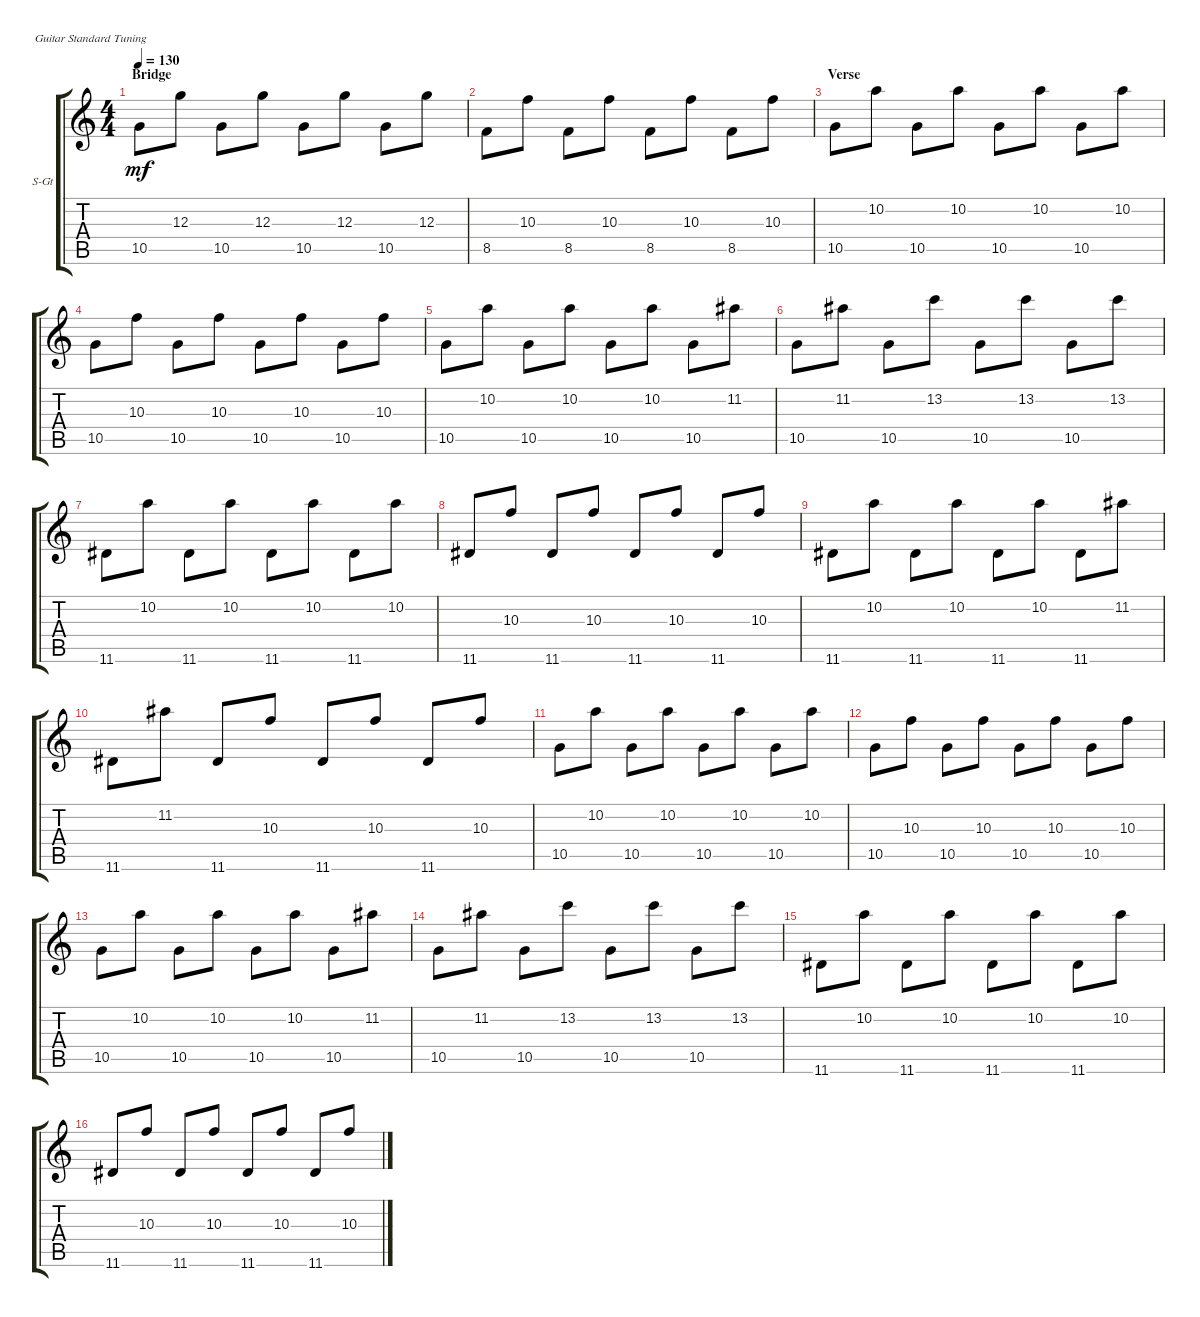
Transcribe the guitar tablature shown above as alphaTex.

\defaultSystemsLayout 4
\bracketExtendMode groupsimilarinstruments
\firstSystemTrackNameOrientation horizontal
\otherSystemsTrackNameOrientation horizontal
\track ("Steel Guitar" "S-Gt") {instrument acousticguitarsteel}
\staff {score tabs}
\tuning (E4 B3 G3 D3 A2 E2)
\ts (4 4)
\section ("" "Bridge")
\tempo 130
\clef g2
\ks c
10.5.8{dy mf} 12.3.8 10.5.8 12.3.8 10.5.8 12.3.8 10.5.8 12.3.8 |
8.5.8 10.3.8 8.5.8 10.3.8 8.5.8 10.3.8 8.5.8 10.3.8 |
\section ("" "Verse")
10.5.8 10.2.8 10.5.8 10.2.8 10.5.8 10.2.8 10.5.8 10.2.8 |
10.5.8 10.3.8 10.5.8 10.3.8 10.5.8 10.3.8 10.5.8 10.3.8 |
10.5.8 10.2.8 10.5.8 10.2.8 10.5.8 10.2.8 10.5.8 11.2.8 |
10.5.8 11.2.8 10.5.8 13.2.8 10.5.8 13.2.8 10.5.8 13.2.8 |
11.6.8 10.2.8 11.6.8 10.2.8 11.6.8 10.2.8 11.6.8 10.2.8 |
11.6.8 10.3.8 11.6.8 10.3.8 11.6.8 10.3.8 11.6.8 10.3.8 |
11.6.8 10.2.8 11.6.8 10.2.8 11.6.8 10.2.8 11.6.8 11.2.8 |
11.6.8 11.2.8 11.6.8 10.3.8 11.6.8 10.3.8 11.6.8 10.3.8 |
10.5.8 10.2.8 10.5.8 10.2.8 10.5.8 10.2.8 10.5.8 10.2.8 |
10.5.8 10.3.8 10.5.8 10.3.8 10.5.8 10.3.8 10.5.8 10.3.8 |
10.5.8 10.2.8 10.5.8 10.2.8 10.5.8 10.2.8 10.5.8 11.2.8 |
10.5.8 11.2.8 10.5.8 13.2.8 10.5.8 13.2.8 10.5.8 13.2.8 |
11.6.8 10.2.8 11.6.8 10.2.8 11.6.8 10.2.8 11.6.8 10.2.8 |
11.6.8 10.3.8 11.6.8 10.3.8 11.6.8 10.3.8 11.6.8 10.3.8
